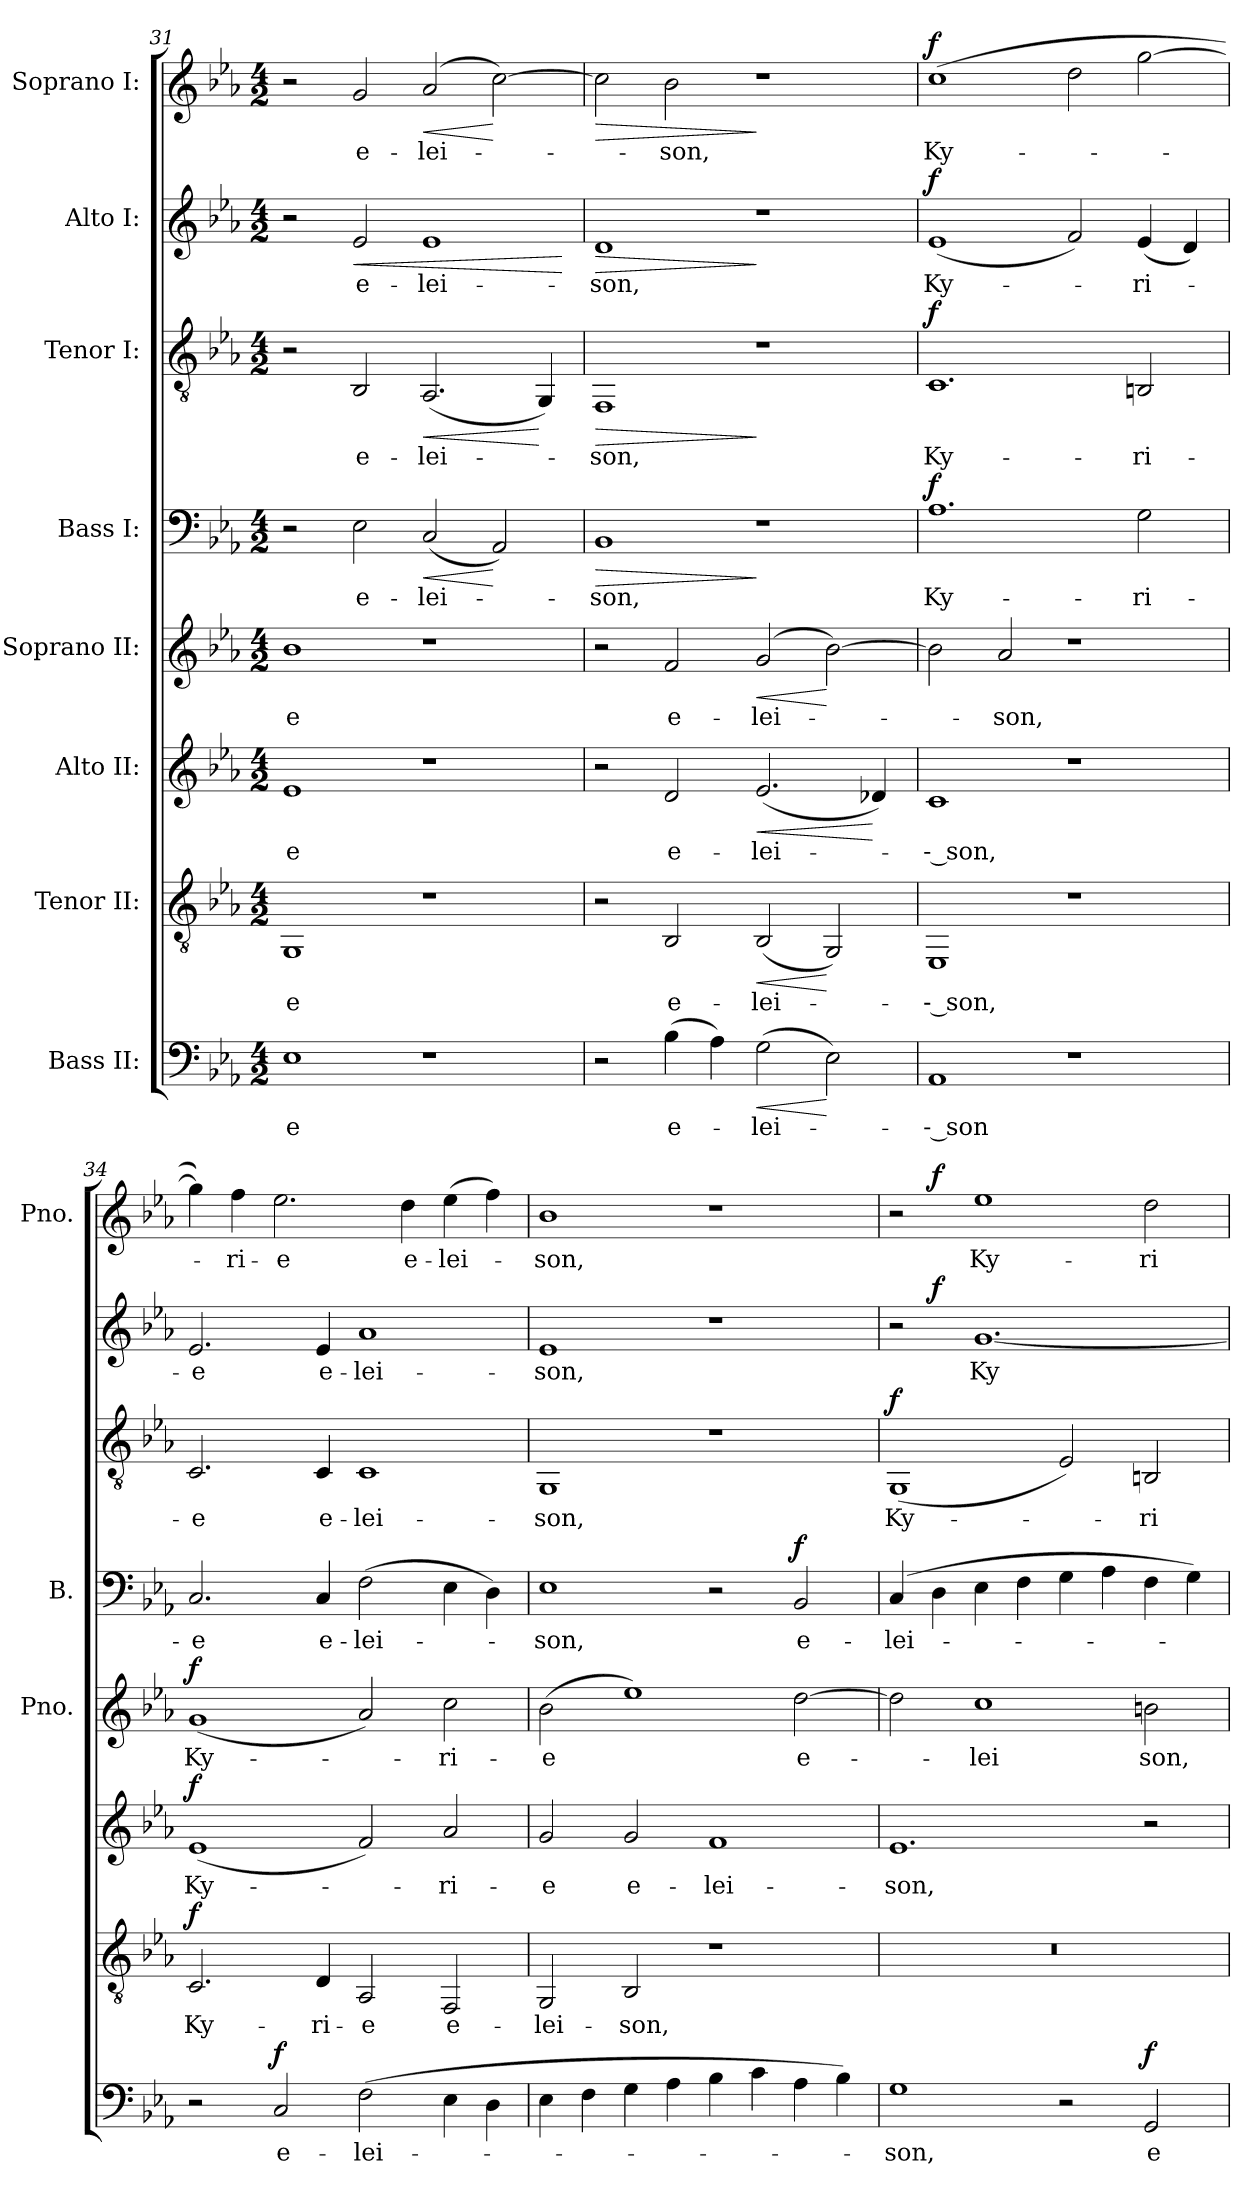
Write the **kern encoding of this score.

**kern	**text	**dynam	**kern	**text	**dynam	**kern	**text	**dynam	**kern	**text	**dynam	**kern	**text	**dynam	**kern	**text	**dynam	**kern	**text	**dynam	**kern	**text	**dynam
*part8	*part8	*part8	*part7	*part7	*part7	*part6	*part6	*part6	*part5	*part5	*part5	*part4	*part4	*part4	*part3	*part3	*part3	*part2	*part2	*part2	*part1	*part1	*part1
*staff8	*staff8	*staff8	*staff7	*staff7	*staff7	*staff6	*staff6	*staff6	*staff5	*staff5	*staff5	*staff4	*staff4	*staff4	*staff3	*staff3	*staff3	*staff2	*staff2	*staff2	*staff1	*staff1	*staff1
*I"Bass II:	*	*	*I"Tenor II:	*	*	*I"Alto II:	*	*	*I"Soprano II:	*	*	*I"Bass I:	*	*	*I"Tenor I:	*	*	*I"Alto I:	*	*	*I"Soprano I:	*	*
*	*	*	*	*	*	*	*	*	*I'Pno.	*	*	*I'B.	*	*	*	*	*	*	*	*	*I'Pno.	*	*
*clefF4	*	*	*clefGv2	*	*	*clefG2	*	*	*clefG2	*	*	*clefF4	*	*	*clefGv2	*	*	*clefG2	*	*	*clefG2	*	*
*k[b-e-a-]	*	*	*k[b-e-a-]	*	*	*k[b-e-a-]	*	*	*k[b-e-a-]	*	*	*k[b-e-a-]	*	*	*k[b-e-a-]	*	*	*k[b-e-a-]	*	*	*k[b-e-a-]	*	*
*E-:	*	*	*E-:	*	*	*E-:	*	*	*E-:	*	*	*E-:	*	*	*E-:	*	*	*E-:	*	*	*E-:	*	*
*M4/2	*	*	*M4/2	*	*	*M4/2	*	*	*M4/2	*	*	*M4/2	*	*	*M4/2	*	*	*M4/2	*	*	*M4/2	*	*
=31	=31	=31	=31	=31	=31	=31	=31	=31	=31	=31	=31	=31	=31	=31	=31	=31	=31	=31	=31	=31	=31	=31	=31
!	!LO:LY:b:color=#000000	!	!	!	!	!	!	!	!	!	!	!	!	!	!	!	!	!	!	!	!	!	!
!	!	!	!	!LO:LY:b:color=#000000	!	!	!	!	!	!	!	!	!	!	!	!	!	!	!	!	!	!	!
!	!	!	!	!	!	!	!LO:LY:b:color=#000000	!	!	!	!	!	!	!	!	!	!	!	!	!	!	!	!
!	!	!	!	!	!	!	!	!	!	!LO:LY:b:color=#000000	!	!	!	!	!	!	!	!	!	!	!	!	!
1E-i	-e	.	1GGi	-e	.	1e-i	-e	.	1b-i	-e	.	2r	.	.	2r	.	.	2r	.	.	2r	.	.
!	!	!	!	!	!	!	!	!	!	!	!	!	!LO:LY:b:color=#000000	!	!	!	!	!	!	!	!	!	!
!	!	!	!	!	!	!	!	!	!	!	!	!	!	!	!	!LO:LY:b:color=#000000	!	!	!	!	!	!	!
!	!	!	!	!	!	!	!	!	!	!	!	!	!	!	!	!	!	!	!LO:LY:b:color=#000000	!LO:HP:b	!	!	!
!	!	!	!	!	!	!	!	!	!	!	!	!	!	!	!	!	!	!	!	!	!	!LO:LY:b:color=#000000	!
.	.	.	.	.	.	.	.	.	.	.	.	2E-i\	e-	.	2BB-i/	e-	.	2e-i/	e-	<	2gi/	e-	.
!	!	!	!	!	!	!	!	!	!	!	!	!	!LO:LY:b:color=#000000	!LO:HP:b	!	!	!	!	!	!	!	!	!
!	!	!	!	!	!	!	!	!	!	!	!	!	!	!	!	!LO:LY:b:color=#000000	!LO:HP:b	!	!	!	!	!	!
!	!	!	!	!	!	!	!	!	!	!	!	!	!	!	!	!	!	!	!LO:LY:b:color=#000000	!	!	!	!
!	!	!	!	!	!	!	!	!	!	!	!	!	!	!	!	!	!	!	!	!	!	!LO:LY:b:color=#000000	!LO:HP:b
1r	.	.	1r	.	.	1r	.	.	1r	.	.	(2Ci/	-lei-	<	(2.AA-i/	-lei-	<	1e-i	-lei-	.	(2a-i/	-lei-	<
.	.	.	.	.	.	.	.	.	.	.	.	2AA-i/)	.	[	.	.	.	.	.	.	[2cci\)	.	[
.	.	.	.	.	.	.	.	.	.	.	.	.	.	.	4GGi/)	.	[	.	.	.	.	.	.
.	.	.	.	.	.	.	.	.	.	.	.	.	.	.	.	.	.	.	.	[	.	.	.
=32	=32	=32	=32	=32	=32	=32	=32	=32	=32	=32	=32	=32	=32	=32	=32	=32	=32	=32	=32	=32	=32	=32	=32
!	!	!	!	!	!	!	!	!	!	!	!	!	!LO:LY:b:color=#000000	!LO:HP:b	!	!	!	!	!	!	!	!	!
!	!	!	!	!	!	!	!	!	!	!	!	!	!	!	!	!LO:LY:b:color=#000000	!LO:HP:b	!	!	!	!	!	!
!	!	!	!	!	!	!	!	!	!	!	!	!	!	!	!	!	!	!	!LO:LY:b:color=#000000	!LO:HP:b	!	!	!LO:HP:b
2r	.	.	2r	.	.	2r	.	.	2r	.	.	1BB-i	-son,	>	1FFi	-son,	>	1di	-son,	>	2cci\]	.	>
!	!LO:LY:b:color=#000000	!	!	!	!	!	!	!	!	!	!	!	!	!	!	!	!	!	!	!	!	!	!
!	!	!	!	!LO:LY:b:color=#000000	!	!	!	!	!	!	!	!	!	!	!	!	!	!	!	!	!	!	!
!	!	!	!	!	!	!	!LO:LY:b:color=#000000	!	!	!	!	!	!	!	!	!	!	!	!	!	!	!	!
!	!	!	!	!	!	!	!	!	!	!LO:LY:b:color=#000000	!	!	!	!	!	!	!	!	!	!	!	!	!
!	!	!	!	!	!	!	!	!	!	!	!	!	!	!	!	!	!	!	!	!	!	!LO:LY:b:color=#000000	!
(4B-i\	e-	.	2BB-i/	e-	.	2di/	e-	.	2fi/	e-	.	.	.	.	.	.	.	.	.	.	2b-i\	-son,	.
4A-i\)	.	.	.	.	.	.	.	.	.	.	.	.	.	.	.	.	.	.	.	.	.	.	.
!	!LO:LY:b:color=#000000	!LO:HP:b	!	!	!	!	!	!	!	!	!	!	!	!	!	!	!	!	!	!	!	!	!
!	!	!	!	!LO:LY:b:color=#000000	!LO:HP:b	!	!	!	!	!	!	!	!	!	!	!	!	!	!	!	!	!	!
!	!	!	!	!	!	!	!LO:LY:b:color=#000000	!LO:HP:b	!	!	!	!	!	!	!	!	!	!	!	!	!	!	!
!	!	!	!	!	!	!	!	!	!	!LO:LY:b:color=#000000	!LO:HP:b	!	!	!	!	!	!	!	!	!	!	!	!
(2Gi\	-lei-	<	(2BB-i/	-lei-	<	(2.e-i/	-lei-	<	(2gi/	-lei-	<	1r	.	]	1r	.	]	1r	.	]	1r	.	]
2E-i\)	.	[	2GGi/)	.	[	.	.	.	[2b-i\)	.	[	.	.	.	.	.	.	.	.	.	.	.	.
.	.	.	.	.	.	4d-Xi/)	.	[	.	.	.	.	.	.	.	.	.	.	.	.	.	.	.
!!LO:PB:g=z
=33	=33	=33	=33	=33	=33	=33	=33	=33	=33	=33	=33	=33	=33	=33	=33	=33	=33	=33	=33	=33	=33	=33	=33
!	!LO:LY:b:color=#000000	!	!	!	!	!	!	!	!	!	!	!	!	!	!	!	!	!	!	!	!	!	!
!	!	!	!	!LO:LY:b:color=#000000	!	!	!	!	!	!	!	!	!	!	!	!	!	!	!	!	!	!	!
!	!	!	!	!	!	!	!LO:LY:b:color=#000000	!	!	!	!	!	!	!	!	!	!	!	!	!	!	!	!
!	!	!	!	!	!	!	!	!	!	!	!	!	!LO:LY:b:color=#000000	!	!	!	!	!	!	!	!	!	!
!	!	!	!	!	!	!	!	!	!	!	!	!	!	!	!	!LO:LY:b:color=#000000	!	!	!	!	!	!	!
!	!	!	!	!	!	!	!	!	!	!	!	!	!	!	!	!	!	!	!LO:LY:b:color=#000000	!	!	!	!
!	!	!	!	!	!	!	!	!	!	!	!	!	!	!	!	!	!	!	!	!	!	!LO:LY:b:color=#000000	!
1AA-i	-- son	.	1EE-i	-- son,	.	1ci	-- son,	.	2b-i\]	.	.	1.A-i	Ky-	f	1.Ci	Ky-	f	(1e-i	Ky-	f	(1cci	Ky-	f
!	!	!	!	!	!	!	!	!	!	!LO:LY:b:color=#000000	!	!	!	!	!	!	!	!	!	!	!	!	!
.	.	.	.	.	.	.	.	.	2a-i/	-son,	.	.	.	.	.	.	.	.	.	.	.	.	.
1r	.	.	1r	.	.	1r	.	.	1r	.	.	.	.	.	.	.	.	2fi/)	.	.	2ddi\	.	.
!	!	!	!	!	!	!	!	!	!	!	!	!	!LO:LY:b:color=#000000	!	!	!	!	!	!	!	!	!	!
!	!	!	!	!	!	!	!	!	!	!	!	!	!	!	!	!LO:LY:b:color=#000000	!	!	!	!	!	!	!
!	!	!	!	!	!	!	!	!	!	!	!	!	!	!	!	!	!	!	!LO:LY:b:color=#000000	!	!	!	!
.	.	.	.	.	.	.	.	.	.	.	.	2Gi\	-ri-	.	2BBni/	-ri-	.	(4e-i/	-ri-	.	[2ggi\	.	.
.	.	.	.	.	.	.	.	.	.	.	.	.	.	.	.	.	.	4di/)	.	.	.	.	.
=34	=34	=34	=34	=34	=34	=34	=34	=34	=34	=34	=34	=34	=34	=34	=34	=34	=34	=34	=34	=34	=34	=34	=34
!	!	!	!	!LO:LY:b:color=#000000	!	!	!	!	!	!	!	!	!	!	!	!	!	!	!	!	!	!	!
!	!	!	!	!	!	!	!LO:LY:b:color=#000000	!	!	!	!	!	!	!	!	!	!	!	!	!	!	!	!
!	!	!	!	!	!	!	!	!	!	!LO:LY:b:color=#000000	!	!	!	!	!	!	!	!	!	!	!	!	!
!	!	!	!	!	!	!	!	!	!	!	!	!	!LO:LY:b:color=#000000	!	!	!	!	!	!	!	!	!	!
!	!	!	!	!	!	!	!	!	!	!	!	!	!	!	!	!LO:LY:b:color=#000000	!	!	!	!	!	!	!
!	!	!	!	!	!	!	!	!	!	!	!	!	!	!	!	!	!	!	!LO:LY:b:color=#000000	!	!	!	!
2r	.	.	2.Ci/	Ky-	f	(1e-i	Ky-	f	(1gi	Ky-	f	2.Ci/	-e	.	2.Ci/	-e	.	2.e-i/	-e	.	4ggi\])	.	.
!	!	!	!	!	!	!	!	!	!	!	!	!	!	!	!	!	!	!	!	!	!	!LO:LY:b:color=#000000	!
.	.	.	.	.	.	.	.	.	.	.	.	.	.	.	.	.	.	.	.	.	4ffi\	-ri-	.
!	!LO:LY:b:color=#000000	!	!	!	!	!	!	!	!	!	!	!	!	!	!	!	!	!	!	!	!	!	!
!	!	!	!	!	!	!	!	!	!	!	!	!	!	!	!	!	!	!	!	!	!	!LO:LY:b:color=#000000	!
2Ci/	e-	f	.	.	.	.	.	.	.	.	.	.	.	.	.	.	.	.	.	.	2.ee-i\	-e	.
!	!	!	!	!LO:LY:b:color=#000000	!	!	!	!	!	!	!	!	!	!	!	!	!	!	!	!	!	!	!
!	!	!	!	!	!	!	!	!	!	!	!	!	!LO:LY:b:color=#000000	!	!	!	!	!	!	!	!	!	!
!	!	!	!	!	!	!	!	!	!	!	!	!	!	!	!	!LO:LY:b:color=#000000	!	!	!	!	!	!	!
!	!	!	!	!	!	!	!	!	!	!	!	!	!	!	!	!	!	!	!LO:LY:b:color=#000000	!	!	!	!
.	.	.	4Di/	-ri-	.	.	.	.	.	.	.	4Ci/	e-	.	4Ci/	e-	.	4e-i/	e-	.	.	.	.
!	!LO:LY:b:color=#000000	!	!	!	!	!	!	!	!	!	!	!	!	!	!	!	!	!	!	!	!	!	!
!	!	!	!	!LO:LY:b:color=#000000	!	!	!	!	!	!	!	!	!	!	!	!	!	!	!	!	!	!	!
!	!	!	!	!	!	!	!	!	!	!	!	!	!LO:LY:b:color=#000000	!	!	!	!	!	!	!	!	!	!
!	!	!	!	!	!	!	!	!	!	!	!	!	!	!	!	!LO:LY:b:color=#000000	!	!	!	!	!	!	!
!	!	!	!	!	!	!	!	!	!	!	!	!	!	!	!	!	!	!	!LO:LY:b:color=#000000	!	!	!	!
(2Fi\	-lei-	.	2AA-i/	-e	.	2fi/)	.	.	2a-i/)	.	.	(2Fi\	-lei-	.	1Ci	-lei-	.	1a-i	-lei-	.	.	.	.
!	!	!	!	!	!	!	!	!	!	!	!	!	!	!	!	!	!	!	!	!	!	!LO:LY:b:color=#000000	!
.	.	.	.	.	.	.	.	.	.	.	.	.	.	.	.	.	.	.	.	.	4ddi\	e-	.
!	!	!	!	!LO:LY:b:color=#000000	!	!	!	!	!	!	!	!	!	!	!	!	!	!	!	!	!	!	!
!	!	!	!	!	!	!	!LO:LY:b:color=#000000	!	!	!	!	!	!	!	!	!	!	!	!	!	!	!	!
!	!	!	!	!	!	!	!	!	!	!LO:LY:b:color=#000000	!	!	!	!	!	!	!	!	!	!	!	!	!
!	!	!	!	!	!	!	!	!	!	!	!	!	!	!	!	!	!	!	!	!	!	!LO:LY:b:color=#000000	!
4E-i\	.	.	2FFi/	e-	.	2a-i/	-ri-	.	2cci\	-ri-	.	4E-i\	.	.	.	.	.	.	.	.	(4ee-i\	-lei-	.
4Di\	.	.	.	.	.	.	.	.	.	.	.	4Di\)	.	.	.	.	.	.	.	.	4ffi\)	.	.
=35	=35	=35	=35	=35	=35	=35	=35	=35	=35	=35	=35	=35	=35	=35	=35	=35	=35	=35	=35	=35	=35	=35	=35
!	!	!	!	!LO:LY:b:color=#000000	!	!	!	!	!	!	!	!	!	!	!	!	!	!	!	!	!	!	!
!	!	!	!	!	!	!	!LO:LY:b:color=#000000	!	!	!	!	!	!	!	!	!	!	!	!	!	!	!	!
!	!	!	!	!	!	!	!	!	!	!LO:LY:b:color=#000000	!	!	!	!	!	!	!	!	!	!	!	!	!
!	!	!	!	!	!	!	!	!	!	!	!	!	!LO:LY:b:color=#000000	!	!	!	!	!	!	!	!	!	!
!	!	!	!	!	!	!	!	!	!	!	!	!	!	!	!	!LO:LY:b:color=#000000	!	!	!	!	!	!	!
!	!	!	!	!	!	!	!	!	!	!	!	!	!	!	!	!	!	!	!LO:LY:b:color=#000000	!	!	!	!
!	!	!	!	!	!	!	!	!	!	!	!	!	!	!	!	!	!	!	!	!	!	!LO:LY:b:color=#000000	!
4E-i\	.	.	2GGi/	-lei-	.	2gi/	-e	.	(2b-i\	-e	.	1E-i	-son,	.	1GGi	-son,	.	1e-i	-son,	.	1b-i	-son,	.
4Fi\	.	.	.	.	.	.	.	.	.	.	.	.	.	.	.	.	.	.	.	.	.	.	.
!	!	!	!	!LO:LY:b:color=#000000	!	!	!	!	!	!	!	!	!	!	!	!	!	!	!	!	!	!	!
!	!	!	!	!	!	!	!LO:LY:b:color=#000000	!	!	!	!	!	!	!	!	!	!	!	!	!	!	!	!
4Gi\	.	.	2BB-i/	-son,	.	2gi/	e-	.	1ee-i)	.	.	.	.	.	.	.	.	.	.	.	.	.	.
4A-i\	.	.	.	.	.	.	.	.	.	.	.	.	.	.	.	.	.	.	.	.	.	.	.
!	!	!	!	!	!	!	!LO:LY:b:color=#000000	!	!	!	!	!	!	!	!	!	!	!	!	!	!	!	!
4B-i\	.	.	1r	.	.	1fi	-lei-	.	.	.	.	2r	.	.	1r	.	.	1r	.	.	1r	.	.
4ci\	.	.	.	.	.	.	.	.	.	.	.	.	.	.	.	.	.	.	.	.	.	.	.
!	!	!	!	!	!	!	!	!	!	!LO:LY:b:color=#000000	!	!	!	!	!	!	!	!	!	!	!	!	!
!	!	!	!	!	!	!	!	!	!	!	!	!	!LO:LY:b:color=#000000	!	!	!	!	!	!	!	!	!	!
4A-i\	.	.	.	.	.	.	.	.	[2ddi\	e-	.	2BB-i/	e-	f	.	.	.	.	.	.	.	.	.
4B-i\)	.	.	.	.	.	.	.	.	.	.	.	.	.	.	.	.	.	.	.	.	.	.	.
=36	=36	=36	=36	=36	=36	=36	=36	=36	=36	=36	=36	=36	=36	=36	=36	=36	=36	=36	=36	=36	=36	=36	=36
!	!LO:LY:b:color=#000000	!	!LO:N:vis=1	!	!	!	!	!	!	!	!	!	!	!	!	!	!	!	!	!	!	!	!
!	!	!	!	!	!	!	!LO:LY:b:color=#000000	!	!	!	!	!	!	!	!	!	!	!	!	!	!	!	!
!	!	!	!	!	!	!	!	!	!	!	!	!	!LO:LY:b:color=#000000	!	!	!	!	!	!	!	!	!	!
!	!	!	!	!	!	!	!	!	!	!	!	!	!	!	!	!LO:LY:b:color=#000000	!	!	!	!	!	!	!
*	*	*	*	*	*	*	*	*	*	*	*	*	*	*	*	*	*	*^	*	*	*^	*	*
1Gi	-son,	.	0r	.	.	1.e-i	-son,	.	2ddi\]	.	.	(4Ci/	-lei-	.	(1GGi	Ky-	f	2r	4ryy	.	.	2r	4ryy	.	.
.	.	.	.	.	.	.	.	.	.	.	.	4Di\	.	.	.	.	.	.	1..ryy	.	f	.	1..ryy	.	f
!	!	!	!	!	!	!	!	!	!	!LO:LY:b:color=#000000	!	!	!	!	!	!	!	!	!	!	!	!	!	!	!
!	!	!	!	!	!	!	!	!	!	!	!	!	!	!	!	!	!	!	!	!LO:LY:b:color=#000000	!	!	!	!	!
!	!	!	!	!	!	!	!	!	!	!	!	!	!	!	!	!	!	!	!	!	!	!	!	!LO:LY:b:color=#000000	!
.	.	.	.	.	.	.	.	.	1cci	-lei	.	4E-i\	.	.	.	.	.	[1.gi	.	Ky-	.	1ee-i	.	Ky-	.
.	.	.	.	.	.	.	.	.	.	.	.	4Fi\	.	.	.	.	.	.	.	.	.	.	.	.	.
2r	.	.	.	.	.	.	.	.	.	.	.	4Gi\	.	.	2E-i/)	.	.	.	.	.	.	.	.	.	.
.	.	.	.	.	.	.	.	.	.	.	.	4A-i\	.	.	.	.	.	.	.	.	.	.	.	.	.
!	!LO:LY:b:color=#000000	!	!	!	!	!	!	!	!	!	!	!	!	!	!	!	!	!	!	!	!	!	!	!	!
!	!	!	!	!	!	!	!	!	!	!LO:LY:b:color=#000000	!	!	!	!	!	!	!	!	!	!	!	!	!	!	!
!	!	!	!	!	!	!	!	!	!	!	!	!	!	!	!	!LO:LY:b:color=#000000	!	!	!	!	!	!	!	!	!
!	!	!	!	!	!	!	!	!	!	!	!	!	!	!	!	!	!	!	!	!	!	!	!	!LO:LY:b:color=#000000	!
2GGi/	e-	f	.	.	.	2r	.	.	2bni\	son,	.	4Fi\	.	.	2BBni/	-ri-	.	.	.	.	.	2ddi\	.	-ri-	.
.	.	.	.	.	.	.	.	.	.	.	.	4Gi\)	.	.	.	.	.	.	.	.	.	.	.	.	.
*	*	*	*	*	*	*	*	*	*	*	*	*	*	*	*	*	*	*v	*v	*	*	*	*	*	*
*	*	*	*	*	*	*	*	*	*	*	*	*	*	*	*	*	*	*	*	*	*v	*v	*	*
=	=	=	=	=	=	=	=	=	=	=	=	=	=	=	=	=	=	=	=	=	=	=	=
*-	*-	*-	*-	*-	*-	*-	*-	*-	*-	*-	*-	*-	*-	*-	*-	*-	*-	*-	*-	*-	*-	*-	*-
